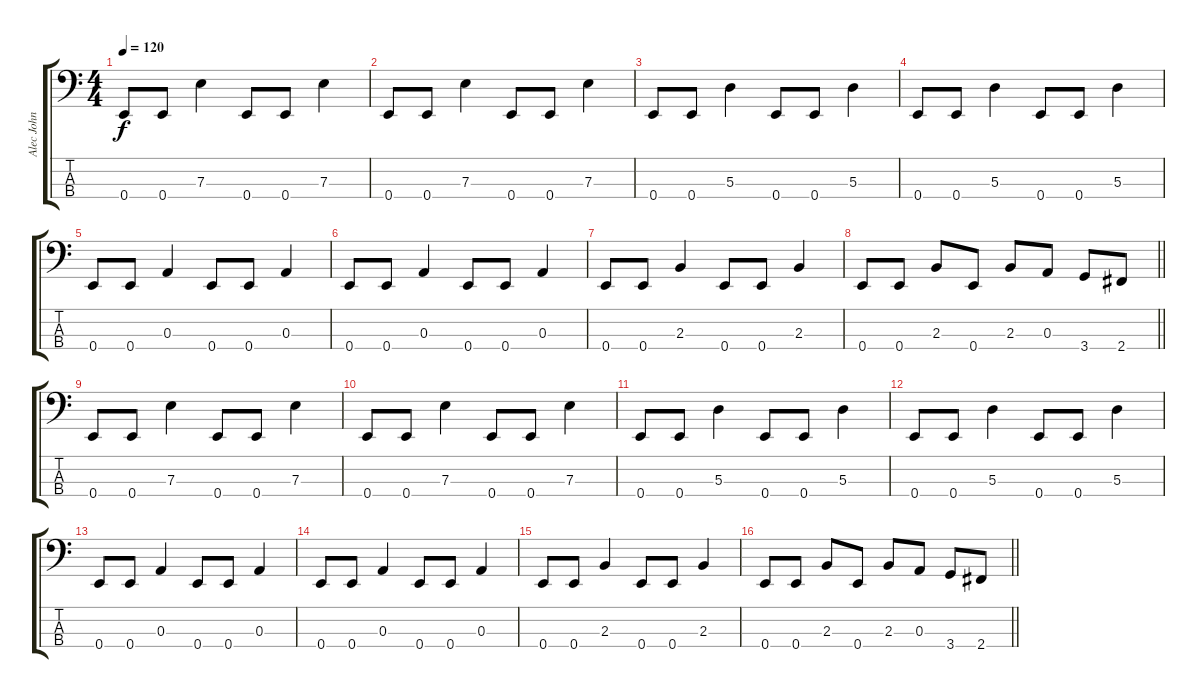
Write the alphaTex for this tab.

\track ("Alec John Such (Bass Guitar)" "Alec John ") {instrument electricbassfinger}
\staff {score tabs}
\tuning (G2 D2 A1 E1) {hide}
\ts (4 4)
\tempo 120
\clef f4
\ks c
0.4.8{dy f} 0.4.8 7.3.4 0.4.8 0.4.8 7.3.4 |
0.4.8 0.4.8 7.3.4 0.4.8 0.4.8 7.3.4 |
0.4.8 0.4.8 5.3.4 0.4.8 0.4.8 5.3.4 |
0.4.8 0.4.8 5.3.4 0.4.8 0.4.8 5.3.4 |
0.4.8 0.4.8 0.3.4 0.4.8 0.4.8 0.3.4 |
0.4.8 0.4.8 0.3.4 0.4.8 0.4.8 0.3.4 |
0.4.8 0.4.8 2.3.4 0.4.8 0.4.8 2.3.4 |
\barLineRight lightlight
0.4.8 0.4.8 2.3.8 0.4.8 2.3.8 0.3.8 3.4.8 2.4.8 |
0.4.8 0.4.8 7.3.4 0.4.8 0.4.8 7.3.4 |
0.4.8 0.4.8 7.3.4 0.4.8 0.4.8 7.3.4 |
0.4.8 0.4.8 5.3.4 0.4.8 0.4.8 5.3.4 |
0.4.8 0.4.8 5.3.4 0.4.8 0.4.8 5.3.4 |
0.4.8 0.4.8 0.3.4 0.4.8 0.4.8 0.3.4 |
0.4.8 0.4.8 0.3.4 0.4.8 0.4.8 0.3.4 |
0.4.8 0.4.8 2.3.4 0.4.8 0.4.8 2.3.4 |
\barLineRight lightlight
0.4.8 0.4.8 2.3.8 0.4.8 2.3.8 0.3.8 3.4.8 2.4.8
